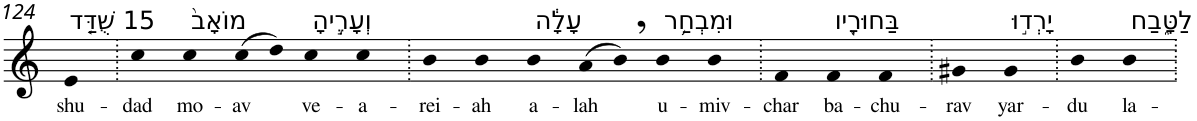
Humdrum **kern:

**kern	**text
*part1	*part1
*staff1	*staff1
*I"Piano	*
*I'Pno	*
!!LO:PB:g=z
*clefG2	*
*k[]	*
=124	=124
!LO:TX:a:t=15 שֻׁדַּ֤ד	!
!	!LO:LY:b
4e	shu-
=125.	=125.
!	!LO:LY:b
4cc	-dad
!LO:TX:a:t=מוֹאָב֙	!
!	!LO:LY:b
4cc	mo-
!	!LO:LY:b
(>8cc	-av
8dd)	.
!LO:TX:a:t=וְעָרֶ֣יהָ	!
!	!LO:LY:b
4cc	ve-
!	!LO:LY:b
4cc	-a-
=126.	=126.
!	!LO:LY:b
4b	-rei-
!	!LO:LY:b
4b	-ah
!LO:TX:a:t=עָלָ֔ה	!
!	!LO:LY:b
4b	a-
!	!LO:LY:b
(>8a	-lah
8b,)	.
!LO:TX:a:t=וּמִבְחַ֥ר	!
!	!LO:LY:b
4b	u-
!	!LO:LY:b
4b	-miv-
=127.	=127.
!	!LO:LY:b
4f	-char
!LO:TX:a:t=בַּחוּרָ֖יו	!
!	!LO:LY:b
4f	ba-
!	!LO:LY:b
4f	-chu-
=128.	=128.
!	!LO:LY:b
4g#X	-rav
!LO:TX:a:t=יָרְד֣וּ	!
!	!LO:LY:b
4g#	yar-
=129.	=129.
!	!LO:LY:b
4b	-du
!LO:TX:a:t=לַטָּ֑בַח	!
!	!LO:LY:b
4b	la-
=.	=.
*-	*-
